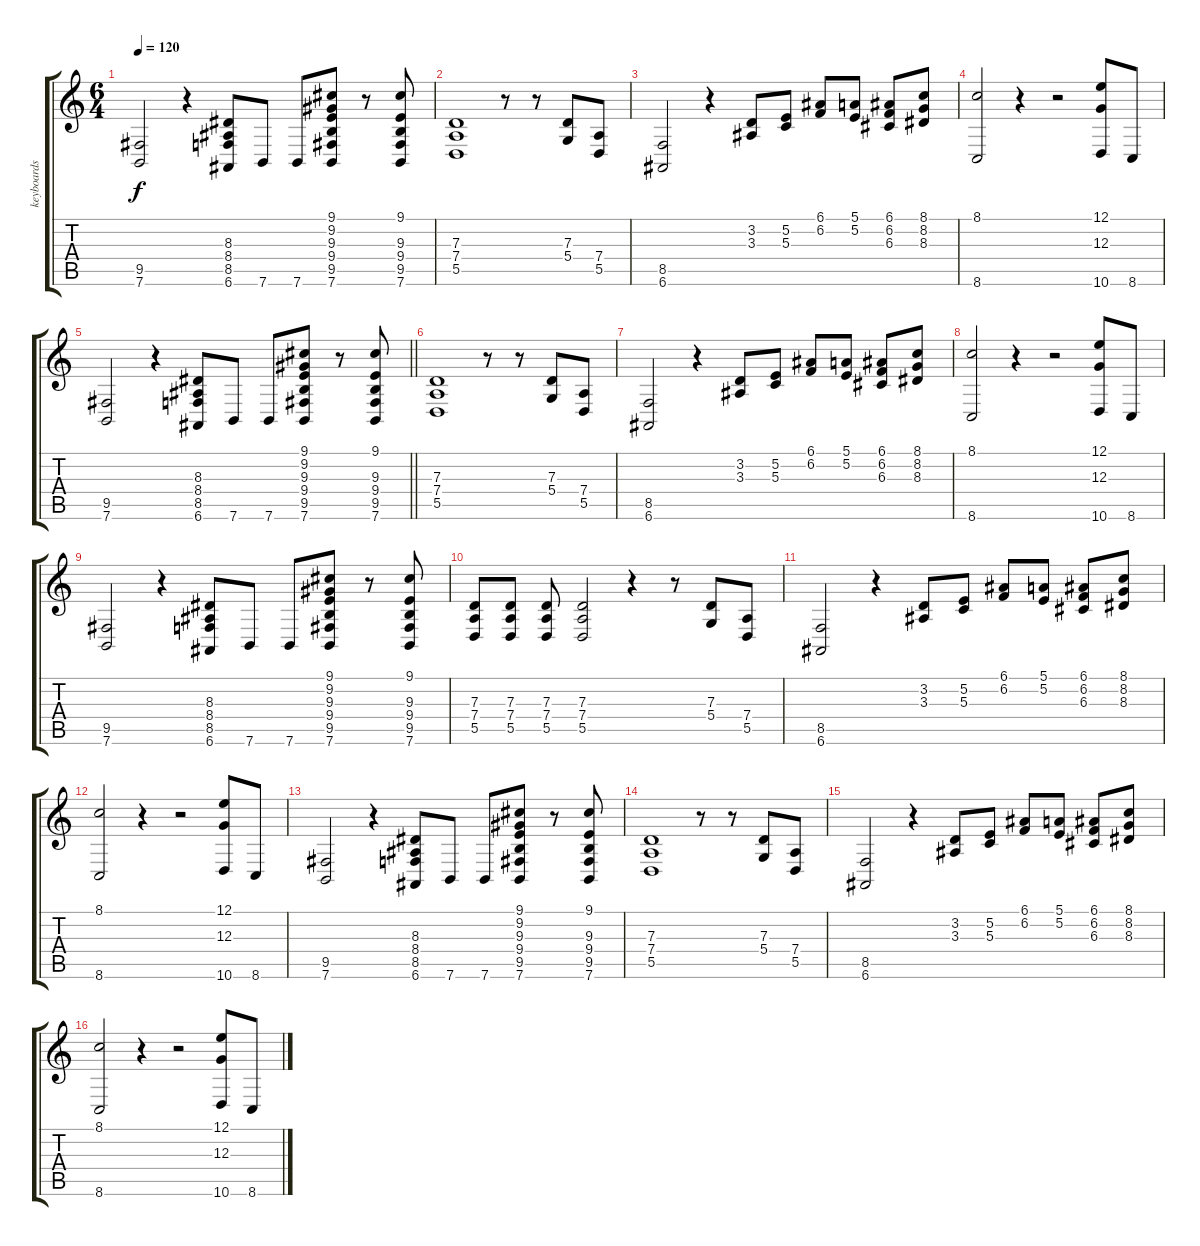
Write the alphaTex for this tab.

\track ("keyboards" "keyboards") {instrument pad2warm}
\staff {score tabs}
\tuning (E4 B3 G3 D3 A2 E2) {hide}
\ts (6 4)
\tempo 120
\clef g2
\ks c
(9.5 7.6).2{dy f} r.4 (8.3 8.4 8.5 6.6).8 7.6.8 7.6.8 (9.1 9.2 9.3 9.4 9.5 7.6).8 r.8 (9.1 9.3 9.4 9.5 7.6).8 |
(7.3 7.4 5.5).1 r.8 r.8 (7.3 5.4).8 (7.4 5.5).8 |
(8.5 6.6).2 r.4 (3.2 3.3).8 (5.2 5.3).8 (6.1 6.2).8 (5.1 5.2).8 (6.1 6.2 6.3).8 (8.1 8.2 8.3).8 |
(8.1 8.6).2 r.4 r.2 (12.1 12.3 10.6).8 8.6.8 |
\barLineRight lightlight
(9.5 7.6).2 r.4 (8.3 8.4 8.5 6.6).8 7.6.8 7.6.8 (9.1 9.2 9.3 9.4 9.5 7.6).8 r.8 (9.1 9.3 9.4 9.5 7.6).8 |
(7.3 7.4 5.5).1 r.8 r.8 (7.3 5.4).8 (7.4 5.5).8 |
(8.5 6.6).2 r.4 (3.2 3.3).8 (5.2 5.3).8 (6.1 6.2).8 (5.1 5.2).8 (6.1 6.2 6.3).8 (8.1 8.2 8.3).8 |
(8.1 8.6).2 r.4 r.2 (12.1 12.3 10.6).8 8.6.8 |
(9.5 7.6).2 r.4 (8.3 8.4 8.5 6.6).8 7.6.8 7.6.8 (9.1 9.2 9.3 9.4 9.5 7.6).8 r.8 (9.1 9.3 9.4 9.5 7.6).8 |
(7.3 7.4 5.5).8 (7.3 7.4 5.5).8 (7.3 7.4 5.5).8 (7.3 7.4 5.5).2 r.4 r.8 (7.3 5.4).8 (7.4 5.5).8 |
(8.5 6.6).2 r.4 (3.2 3.3).8 (5.2 5.3).8 (6.1 6.2).8 (5.1 5.2).8 (6.1 6.2 6.3).8 (8.1 8.2 8.3).8 |
(8.1 8.6).2 r.4 r.2 (12.1 12.3 10.6).8 8.6.8 |
(9.5 7.6).2 r.4 (8.3 8.4 8.5 6.6).8 7.6.8 7.6.8 (9.1 9.2 9.3 9.4 9.5 7.6).8 r.8 (9.1 9.3 9.4 9.5 7.6).8 |
(7.3 7.4 5.5).1 r.8 r.8 (7.3 5.4).8 (7.4 5.5).8 |
(8.5 6.6).2 r.4 (3.2 3.3).8 (5.2 5.3).8 (6.1 6.2).8 (5.1 5.2).8 (6.1 6.2 6.3).8 (8.1 8.2 8.3).8 |
(8.1 8.6).2 r.4 r.2 (12.1 12.3 10.6).8 8.6.8
